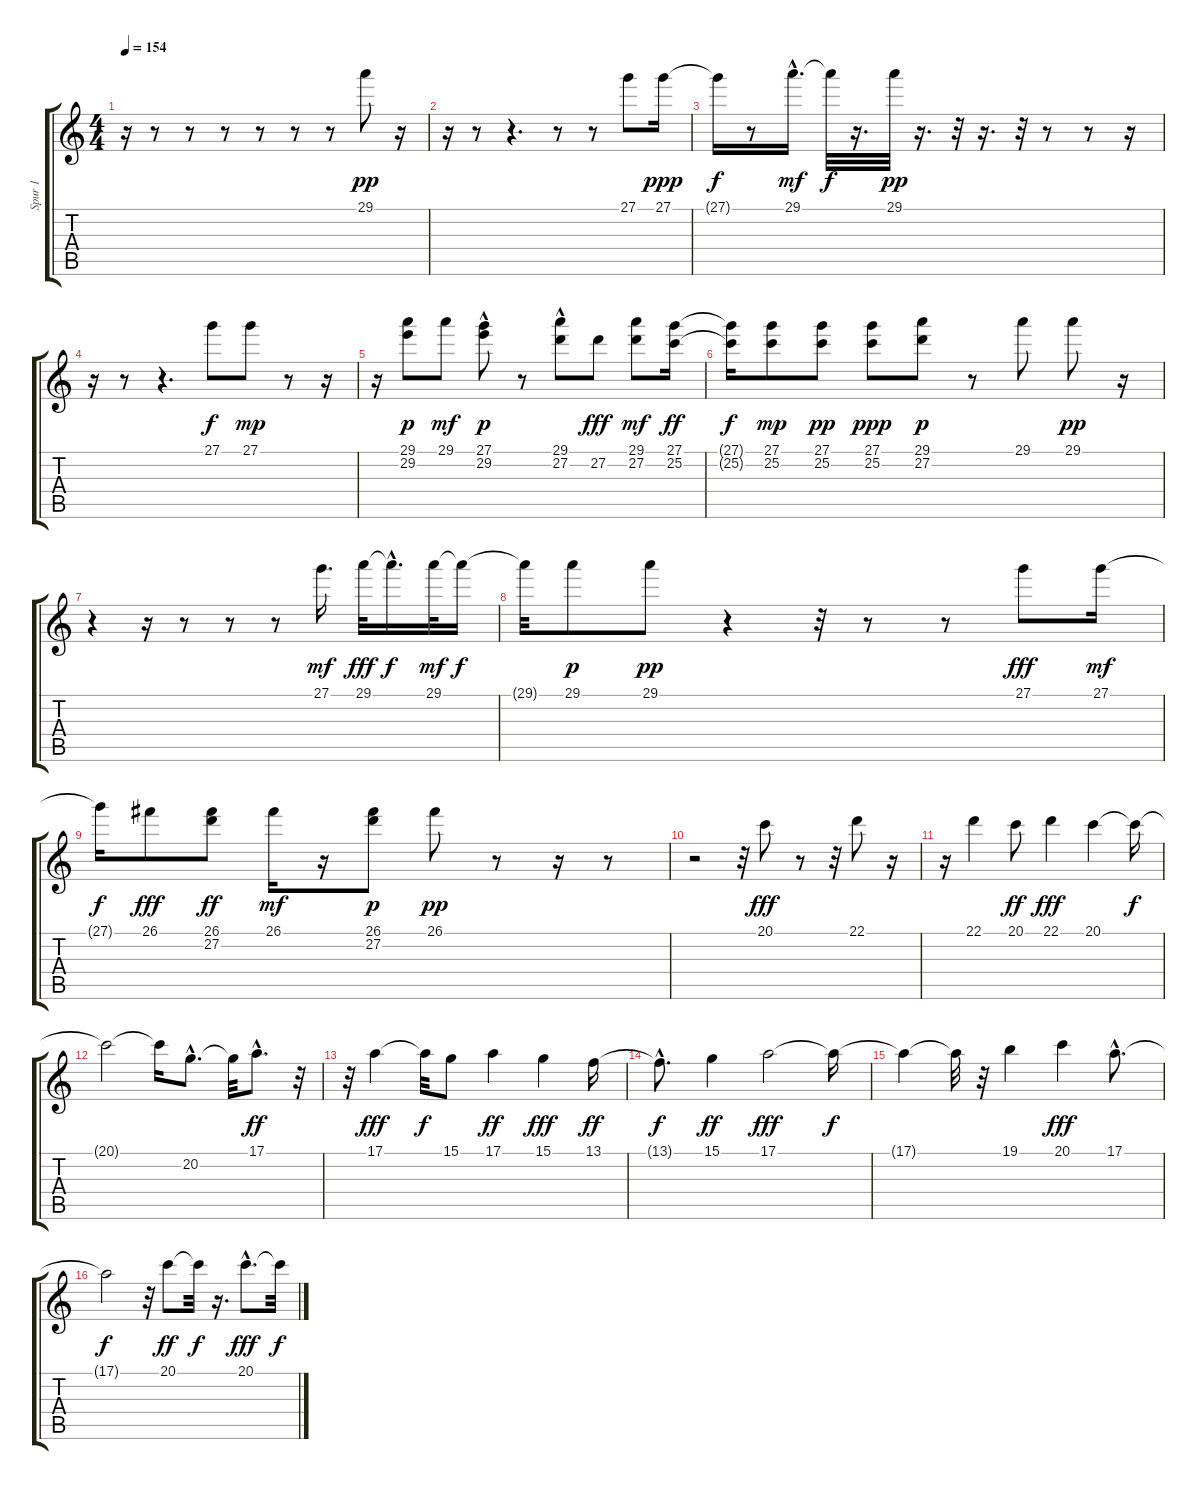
\track ("Spur 1" "Spur 1") {instrument pizzicatostrings}
\staff {score tabs}
\tuning (E4 B3 G3 D3 A2 E2) {hide}
\ts (4 4)
\tempo 154
\clef g2
\ks c
r.16{dy pp} r.8 r.8 r.8 r.8 r.8 r.8 29.1.8 r.16 |
r.16 r.8 r.4{d} r.8 r.8 27.1.8 27.1.16{dy ppp} |
27.1{t}.16{dy f} r.8 29.1{hac}.16{d dy mf} 29.1{t}.32{dy f} r.16{d} 29.1.32{dy pp} r.16{d} r.32 r.16{d} r.32 r.8 r.8 r.16 |
r.16 r.8 r.4{d} 27.1.8{dy f} 27.1.8{dy mp} r.8 r.16 |
r.16 (29.1 29.2).8{dy p} 29.1.8{dy mf} (27.1{hac} 29.2).8{dy p} r.8 (29.1 27.2{hac}).8 27.2.8{dy fff} (29.1 27.2).8{dy mf} (27.1 25.2).16{dy ff} |
(27.1{t} 25.2{t}).16{dy f} (27.1 25.2).8{dy mp} (27.1 25.2).8{dy pp} (27.1 25.2).8{dy ppp} (29.1 27.2).8{dy p} r.8 29.1.8 29.1.8{dy pp} r.16 |
r.4 r.16 r.8 r.8 r.8 27.1.16{d dy mf} 29.1.32{dy fff} 29.1{hac t}.16{d dy f} 29.1.32{dy mf} 29.1{t}.16{dy f} |
29.1{t}.32 29.1.8{dy p} 29.1.8{dy pp} r.4 r.32 r.8 r.8 27.1.8{dy fff} 27.1.16{dy mf} |
27.1{t}.16{dy f} 26.1.8{dy fff} (26.1 27.2).8{dy ff} 26.1.16{dy mf} r.16 (26.1 27.2).8{dy p} 26.1.8{dy pp} r.8 r.16 r.8 |
r.2 r.32 20.1.8{dy fff volume 11 instrument synthbrass1} r.8 r.32 22.1.8 r.16 |
r.16 22.1.4 20.1.8{dy ff} 22.1.4{dy fff} 20.1.4 20.1{t}.16{dy f} |
20.1{t}.2 20.1{t}.16 20.2{hac}.8{d} 20.2{t}.32 17.1{hac}.8{d dy ff} r.32 |
r.32 17.1.4{dy fff} 17.1{t}.32{dy f} 15.1.8 17.1.4{dy ff} 15.1.4{dy fff} 13.1.16{dy ff} |
13.1{hac t}.8{d dy f} 15.1.4{dy ff} 17.1.2{dy fff} 17.1{t}.16{dy f} |
17.1{t}.4 17.1{t}.32 r.32 19.1.4 20.1.4{dy fff} 17.1{hac}.8{d} |
17.1{t}.2{dy f} r.32 20.1.8{dy ff} 20.1{t}.32{dy f} r.16{d} 20.1{hac}.8{d dy fff} 20.1{t}.32{dy f}
